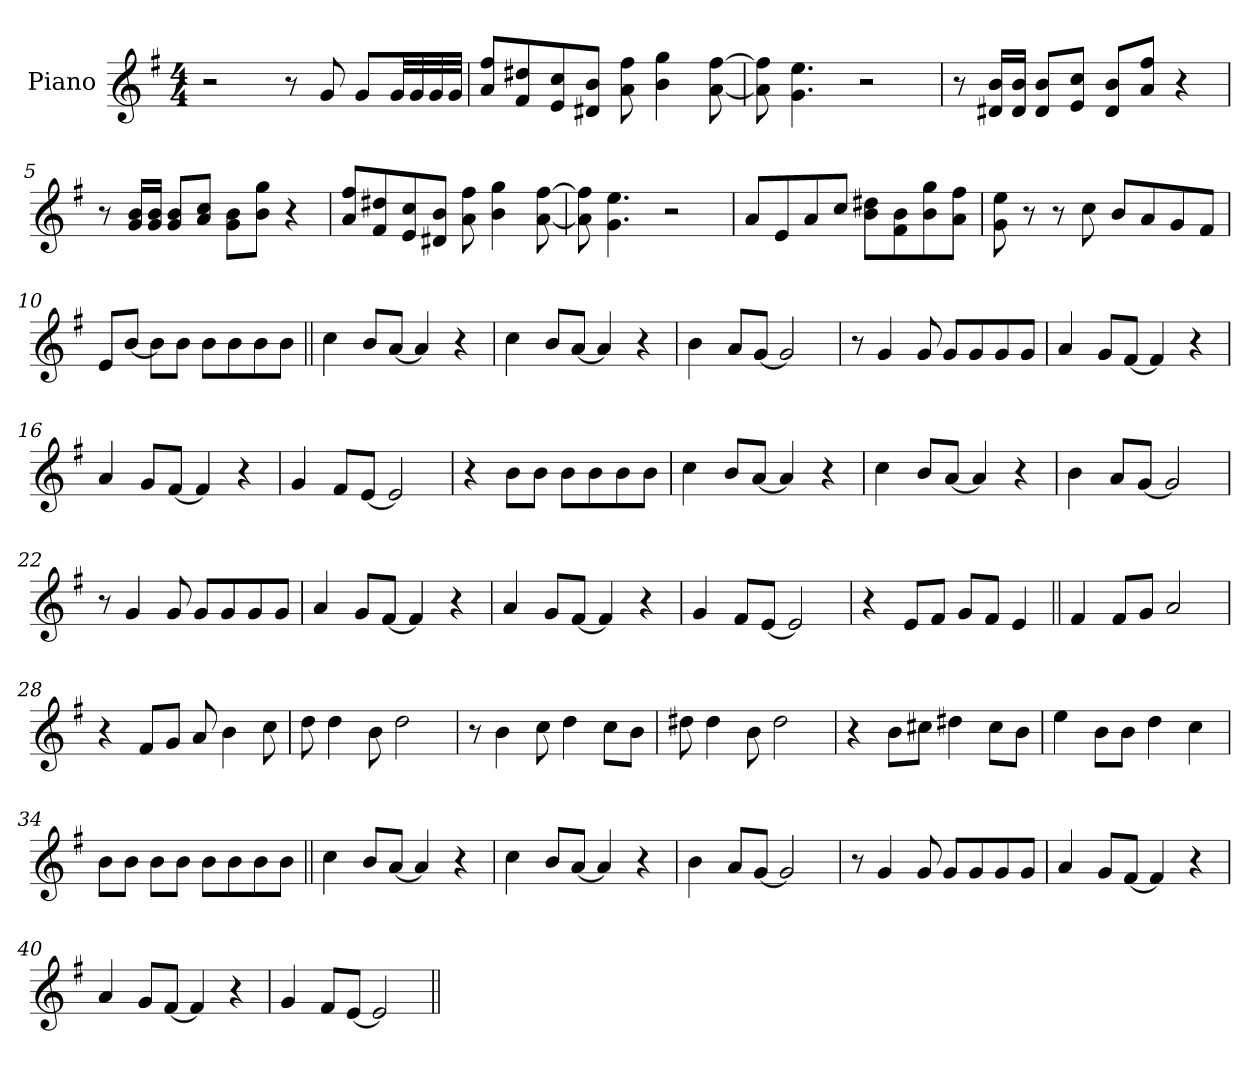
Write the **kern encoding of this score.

**kern
*part1
*staff1
*I"Piano
*I'Pno.
*clefG2
*k[f#]
*M4/4
*MM124
=1
2r
8r
8g
8gL
32gLL
32g
32g
32gJJJ
=2
8a! 8ff#!L
8f#! 8dd#X!
8e! 8cc!
8d#X! 8b!J
8a! 8ff#!
4b! 4gg!
[8a! [8ff#!
=3
8a!] 8ff#!]
4.g! 4.ee!
2r
=4
8r
16d#X! 16b!LL
16d#! 16b!JJ
8d#! 8b!L
8e! 8cc!J
8d#! 8b!L
8a! 8ff#!J
4r
=5
8r
16g! 16b!LL
16g! 16b!JJ
8g! 8b!L
8a! 8cc!J
8g! 8b!L
8b! 8gg!J
4r
=6
8a! 8ff#!L
8f#! 8dd#X!
8e! 8cc!
8d#X! 8b!J
8a! 8ff#!
4b! 4gg!
[8a! [8ff#!
=7
8a!] 8ff#!]
4.g! 4.ee!
2r
=8
8a!L
8e!
8a!
8cc!J
8b! 8dd#X!L
8f#! 8b!
8b! 8gg!
8a! 8ff#!J
=9
8g! 8ee!
8r
8r
8cc!
8b!L
8a!
8g!
8f#!J
=10
8e!L
[8bJ
8bL]
8bJ
8bL
8b
8b
8bJ
=11||
4cc
8bL
[8aJ
4a]
4r
=12
4cc
8bL
[8aJ
4a]
4r
=13
4b
8aL
[8gJ
2g]
=14
8r
4g
8g
8gL
8g
8g
8gJ
=15
4a
8gL
[8f#J
4f#]
4r
=16
4a
8gL
[8f#J
4f#]
4r
=17
4g
8f#L
[8eJ
2e]
=18
4r
8bL
8bJ
8bL
8b
8b
8bJ
=19
4cc
8bL
[8aJ
4a]
4r
=20
4cc
8bL
[8aJ
4a]
4r
=21
4b
8aL
[8gJ
2g]
=22
8r
4g
8g
8gL
8g
8g
8gJ
=23
4a
8gL
[8f#J
4f#]
4r
=24
4a
8gL
[8f#J
4f#]
4r
=25
4g
8f#L
[8eJ
2e]
=26
4r
8eL
8f#J
8gL
8f#J
4e
=27||
4f#
8f#L
8gJ
2a
=28
4r
8f#L
8gJ
8a
4b
8cc
=29
8dd
4dd
8b
2dd
=30
8r
4b
8cc
4dd
8ccL
8bJ
=31
8dd#X
4dd#
8b
2dd#
=32
4r
8bL
8cc#XJ
4dd#X
8cc#L
8bJ
=33
4ee
8bL
8bJ
4dd
4cc
=34
8bL
8bJ
8bL
8bJ
8bL
8b
8b
8bJ
=35||
4cc
8bL
[8aJ
4a]
4r
=36
4cc
8bL
[8aJ
4a]
4r
=37
4b
8aL
[8gJ
2g]
=38
8r
4g
8g
8gL
8g
8g
8gJ
=39
4a
8gL
[8f#J
4f#]
4r
=40
4a
8gL
[8f#J
4f#]
4r
=41
4g
8f#L
[8eJ
2e]
=||
*-
